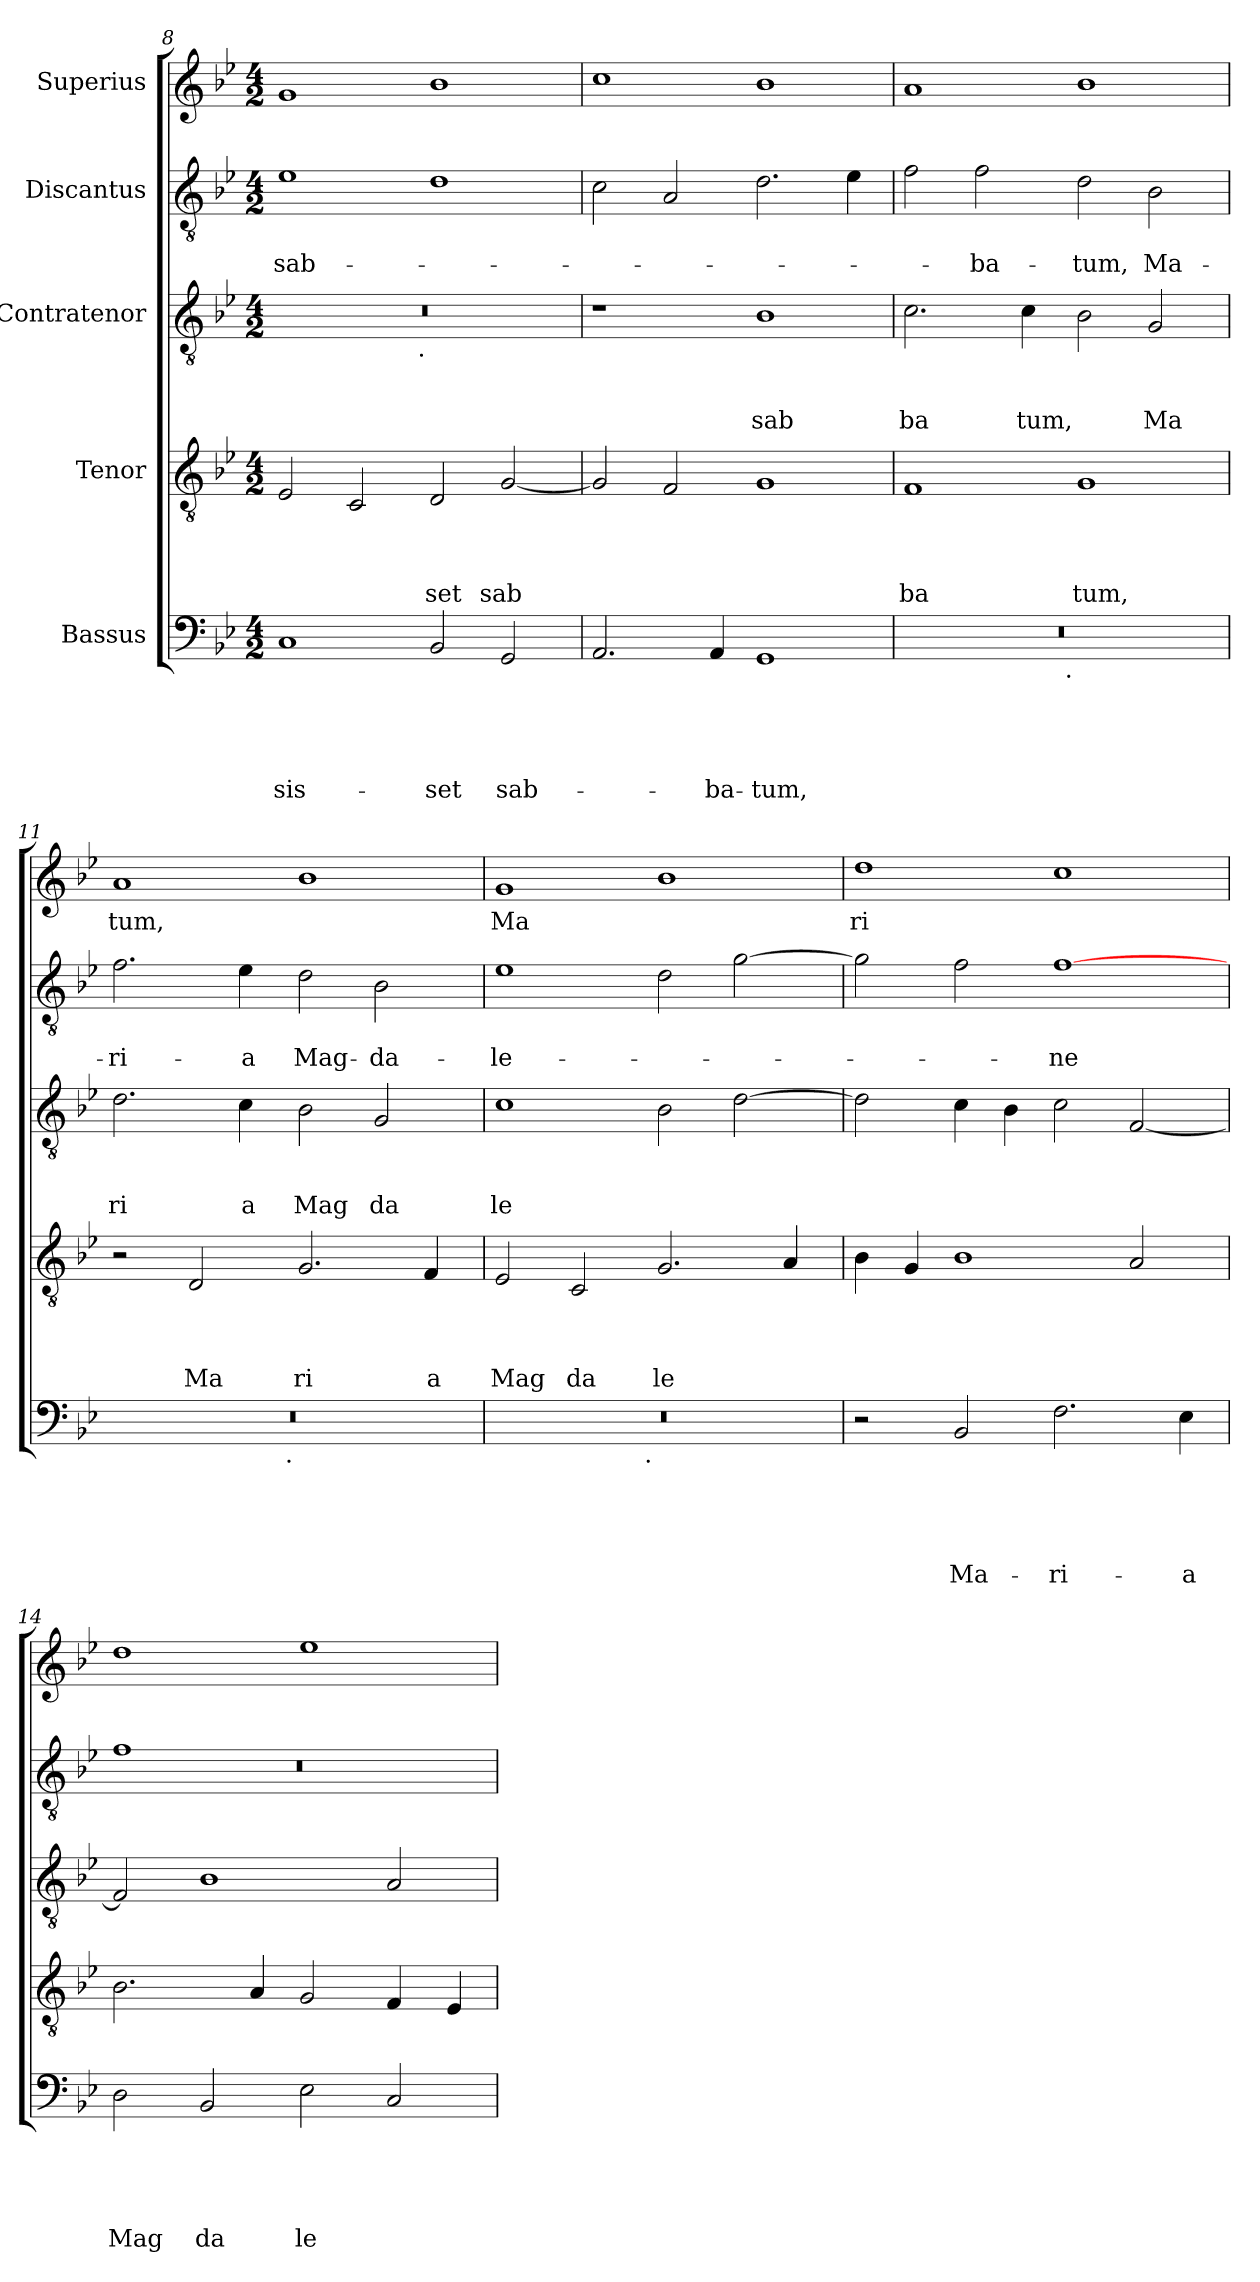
**kern	**text	**text	**text	**text	**text	**kern	**text	**text	**text	**text	**kern	**text	**text	**text	**kern	**text	**text	**kern	**text
*part5	*part5	*part5	*part5	*part5	*part5	*part4	*part4	*part4	*part4	*part4	*part3	*part3	*part3	*part3	*part2	*part2	*part2	*part1	*part1
*staff5	*staff5	*staff5	*staff5	*staff5	*staff5	*staff4	*staff4	*staff4	*staff4	*staff4	*staff3	*staff3	*staff3	*staff3	*staff2	*staff2	*staff2	*staff1	*staff1
*I"Bassus	*	*	*	*	*	*I"Tenor	*	*	*	*	*I"Contratenor	*	*	*	*I"Discantus	*	*	*I"Superius	*
*clefF4	*	*	*	*	*	*clefGv2	*	*	*	*	*clefGv2	*	*	*	*clefGv2	*	*	*clefG2	*
*k[b-e-]	*	*	*	*	*	*k[b-e-]	*	*	*	*	*k[b-e-]	*	*	*	*k[b-e-]	*	*	*k[b-e-]	*
*B-:	*	*	*	*	*	*B-:	*	*	*	*	*B-:	*	*	*	*B-:	*	*	*B-:	*
*M4/2	*	*	*	*	*	*M4/2	*	*	*	*	*M4/2	*	*	*	*M4/2	*	*	*M4/2	*
=8	=8	=8	=8	=8	=8	=8	=8	=8	=8	=8	=8	=8	=8	=8	=8	=8	=8	=8	=8
!	!	!	!	!	!LO:LY:b	!	!	!	!	!	!	!	!	!	!	!	!LO:LY:b	!	!
*	*	*	*	*	*	*	*	*	*	*	*^	*	*	*	*	*	*	*	*
1C	.	.	.	.	-sis-	2E-/	.	.	.	.	0r	2ryy	.	.	.	1e-	.	sab-	1g	.
.	.	.	.	.	.	2C/	.	.	.	.	.	4...ryy	.	.	.	.	.	.	.	.
!	!	!	!	!	!	!	!	!	!	!	!	!LO:TX:b:t=.	!	!	!	!	!	!	!	!
.	.	.	.	.	.	.	.	.	.	.	.	1ryy	.	.	.	.	.	.	.	.
!	!	!	!	!	!LO:LY:b	!	!	!	!	!LO:LY:b	!	!	!	!	!	!	!	!	!	!
2BB-/	.	.	.	.	-set	2D/	.	.	.	set	.	.	.	.	.	1d	.	.	1b-	.
!	!	!	!	!	!LO:LY:b	!	!	!	!	!LO:LY:b	!	!	!	!	!	!	!	!	!	!
2GG/	.	.	.	.	sab-	[<2G/	.	.	.	sab	.	.	.	.	.	.	.	.	.	.
.	.	.	.	.	.	.	.	.	.	.	.	32ryy	.	.	.	.	.	.	.	.
*	*	*	*	*	*	*	*	*	*	*	*v	*v	*	*	*	*	*	*	*	*
=9	=9	=9	=9	=9	=9	=9	=9	=9	=9	=9	=9	=9	=9	=9	=9	=9	=9	=9	=9
2.AA/	.	.	.	.	.	2G/]	.	.	.	.	1r	.	.	.	2c\	.	.	1cc	.
.	.	.	.	.	.	2F/	.	.	.	.	.	.	.	.	2A/	.	.	.	.
!	!	!	!	!	!LO:LY:b	!	!	!	!	!	!	!	!	!	!	!	!	!	!
4AA/	.	.	.	.	-ba-	.	.	.	.	.	.	.	.	.	.	.	.	.	.
!	!	!	!	!	!LO:LY:b	!	!	!	!	!	!	!	!	!LO:LY:b	!	!	!	!	!
1GG	.	.	.	.	-tum,	1G	.	.	.	.	1B-	.	.	sab	2.d\	.	.	1b-	.
.	.	.	.	.	.	.	.	.	.	.	.	.	.	.	4e-\	.	.	.	.
=10	=10	=10	=10	=10	=10	=10	=10	=10	=10	=10	=10	=10	=10	=10	=10	=10	=10	=10	=10
!	!	!	!	!	!	!	!	!	!	!LO:LY:b	!	!	!	!LO:LY:b	!	!	!	!	!
*^	*	*	*	*	*	*	*	*	*	*	*	*	*	*	*	*	*	*	*
0r	2ryy	.	.	.	.	.	1F	.	.	.	ba	2.c\	.	.	ba	2f\	.	.	1a	.
!	!	!	!	!	!	!	!	!	!	!	!	!	!	!	!	!	!	!LO:LY:b	!	!
.	4...ryy	.	.	.	.	.	.	.	.	.	.	.	.	.	.	2f\	.	-ba-	.	.
!	!	!	!	!	!	!	!	!	!	!	!	!	!	!	!LO:LY:b	!	!	!	!	!
.	.	.	.	.	.	.	.	.	.	.	.	4c\	.	.	tum,	.	.	.	.	.
!	!LO:TX:b:t=.	!	!	!	!	!	!	!	!	!	!	!	!	!	!	!	!	!	!	!
.	1ryy	.	.	.	.	.	.	.	.	.	.	.	.	.	.	.	.	.	.	.
!	!	!	!	!	!	!	!	!	!	!	!LO:LY:b	!	!	!	!	!	!	!LO:LY:b	!	!
.	.	.	.	.	.	.	1G	.	.	.	tum,	2B-\	.	.	.	2d\	.	-tum,	1b-	.
!	!	!	!	!	!	!	!	!	!	!	!	!	!	!	!LO:LY:b	!	!	!LO:LY:b	!	!
.	.	.	.	.	.	.	.	.	.	.	.	2G/	.	.	Ma	2B-\	.	Ma-	.	.
.	32ryy	.	.	.	.	.	.	.	.	.	.	.	.	.	.	.	.	.	.	.
=11	=11	=11	=11	=11	=11	=11	=11	=11	=11	=11	=11	=11	=11	=11	=11	=11	=11	=11	=11	=11
!	!	!	!	!	!	!	!	!	!	!	!	!	!	!	!LO:LY:b	!	!	!LO:LY:b	!	!LO:LY:b
0r	2ryy	.	.	.	.	.	2r	.	.	.	.	2.d\	.	.	ri	2.f\	.	-ri-	1a	tum,
!	!	!	!	!	!	!	!	!	!	!	!LO:LY:b	!	!	!	!	!	!	!	!	!
.	4...ryy	.	.	.	.	.	2D/	.	.	.	Ma	.	.	.	.	.	.	.	.	.
!	!	!	!	!	!	!	!	!	!	!	!	!	!	!	!LO:LY:b	!	!	!LO:LY:b	!	!
.	.	.	.	.	.	.	.	.	.	.	.	4c\	.	.	a	4e-\	.	-a	.	.
!	!LO:TX:b:t=.	!	!	!	!	!	!	!	!	!	!	!	!	!	!	!	!	!	!	!
.	1ryy	.	.	.	.	.	.	.	.	.	.	.	.	.	.	.	.	.	.	.
!	!	!	!	!	!	!	!	!	!	!	!LO:LY:b	!	!	!	!LO:LY:b	!	!	!LO:LY:b	!	!
.	.	.	.	.	.	.	2.G/	.	.	.	ri	2B-\	.	.	Mag	2d\	.	Mag-	1b-	.
!	!	!	!	!	!	!	!	!	!	!	!	!	!	!	!LO:LY:b	!	!	!LO:LY:b	!	!
.	.	.	.	.	.	.	.	.	.	.	.	2G/	.	.	da	2B-\	.	-da-	.	.
!	!	!	!	!	!	!	!	!	!	!	!LO:LY:b	!	!	!	!	!	!	!	!	!
.	.	.	.	.	.	.	4F/	.	.	.	a	.	.	.	.	.	.	.	.	.
.	32ryy	.	.	.	.	.	.	.	.	.	.	.	.	.	.	.	.	.	.	.
=12	=12	=12	=12	=12	=12	=12	=12	=12	=12	=12	=12	=12	=12	=12	=12	=12	=12	=12	=12	=12
!	!	!	!	!	!	!	!	!	!	!	!LO:LY:b	!	!	!	!LO:LY:b	!	!	!LO:LY:b	!	!LO:LY:b
0r	2ryy	.	.	.	.	.	2E-/	.	.	.	Mag	1c	.	.	le	1e-	.	-le-	1g	Ma
!	!	!	!	!	!	!	!	!	!	!	!LO:LY:b	!	!	!	!	!	!	!	!	!
.	4...ryy	.	.	.	.	.	2C/	.	.	.	da	.	.	.	.	.	.	.	.	.
!	!LO:TX:b:t=.	!	!	!	!	!	!	!	!	!	!	!	!	!	!	!	!	!	!	!
.	1ryy	.	.	.	.	.	.	.	.	.	.	.	.	.	.	.	.	.	.	.
!	!	!	!	!	!	!	!	!	!	!	!LO:LY:b	!	!	!	!	!	!	!	!	!
.	.	.	.	.	.	.	2.G/	.	.	.	le	2B-\	.	.	.	2d\	.	.	1b-	.
.	.	.	.	.	.	.	.	.	.	.	.	[>2d\	.	.	.	[>2g\	.	.	.	.
.	.	.	.	.	.	.	4A/	.	.	.	.	.	.	.	.	.	.	.	.	.
.	32ryy	.	.	.	.	.	.	.	.	.	.	.	.	.	.	.	.	.	.	.
=13	=13	=13	=13	=13	=13	=13	=13	=13	=13	=13	=13	=13	=13	=13	=13	=13	=13	=13	=13	=13
!	!	!	!	!	!	!	!	!	!	!	!	!	!	!	!	!	!	!	!	!LO:LY:b
*v	*v	*	*	*	*	*	*	*	*	*	*	*	*	*	*	*	*	*	*	*
2r	.	.	.	.	.	4B-\	.	.	.	.	2d\]	.	.	.	2g\]	.	.	1dd	ri
.	.	.	.	.	.	4G/	.	.	.	.	.	.	.	.	.	.	.	.	.
!	!	!	!	!	!LO:LY:b	!	!	!	!	!	!	!	!	!	!	!	!	!	!
2BB-/	.	.	.	.	Ma-	1B-	.	.	.	.	4c\	.	.	.	2f\	.	.	.	.
.	.	.	.	.	.	.	.	.	.	.	4B-\	.	.	.	.	.	.	.	.
!	!	!	!	!	!LO:LY:b	!	!	!	!	!	!	!	!	!	!	!	!LO:LY:b	!	!
2.F\	.	.	.	.	-ri-	.	.	.	.	.	2c\	.	.	.	[<1f	.	-ne	1cc	.
.	.	.	.	.	.	2A/	.	.	.	.	[<2F/	.	.	.	.	.	.	.	.
!	!	!	!	!	!LO:LY:b	!	!	!	!	!	!	!	!	!	!	!	!	!	!
4E-\	.	.	.	.	-a	.	.	.	.	.	.	.	.	.	.	.	.	.	.
!!LO:LB:g=z
=14	=14	=14	=14	=14	=14	=14	=14	=14	=14	=14	=14	=14	=14	=14	=14	=14	=14	=14	=14
*	*	*	*	*	*	*	*	*	*	*	*	*	*	*	*^	*	*	*	*
*	*	*	*	*	*	*	*	*	*	*	*	*	*	*	*	*^	*	*	*	*
!	!	!	!	!	!LO:LY:b	!	!	!	!	!	!	!	!	!	!	!	!LO:N:vis=1	!	!	!	!
2D\	.	.	.	.	Mag	2.B-\	.	.	.	.	2F/]	.	.	.	32ryy	1f	0r	.	.	1dd	.
.	.	.	.	.	.	.	.	.	.	.	.	.	.	.	1ryy	.	.	.	.	.	.
!	!	!	!	!	!LO:LY:b	!	!	!	!	!	!	!	!	!	!	!	!	!	!	!	!
2BB-/	.	.	.	.	da	.	.	.	.	.	1B-	.	.	.	.	.	.	.	.	.	.
.	.	.	.	.	.	4A/	.	.	.	.	.	.	.	.	.	.	.	.	.	.	.
!	!	!	!	!	!LO:LY:b	!	!	!	!	!	!	!	!	!	!	!	!	!	!	!	!
2E-\	.	.	.	.	le	2G/	.	.	.	.	.	.	.	.	.	1ryy	.	.	.	1ee-	.
.	.	.	.	.	.	.	.	.	.	.	.	.	.	.	2ryy	.	.	.	.	.	.
2C/	.	.	.	.	.	4F/	.	.	.	.	2A/	.	.	.	.	.	.	.	.	.	.
.	.	.	.	.	.	.	.	.	.	.	.	.	.	.	4...ryy	.	.	.	.	.	.
.	.	.	.	.	.	4E-/	.	.	.	.	.	.	.	.	.	.	.	.	.	.	.
*	*	*	*	*	*	*	*	*	*	*	*	*	*	*	*v	*v	*v	*	*	*	*
=	=	=	=	=	=	=	=	=	=	=	=	=	=	=	=	=	=	=	=
*-	*-	*-	*-	*-	*-	*-	*-	*-	*-	*-	*-	*-	*-	*-	*-	*-	*-	*-	*-
